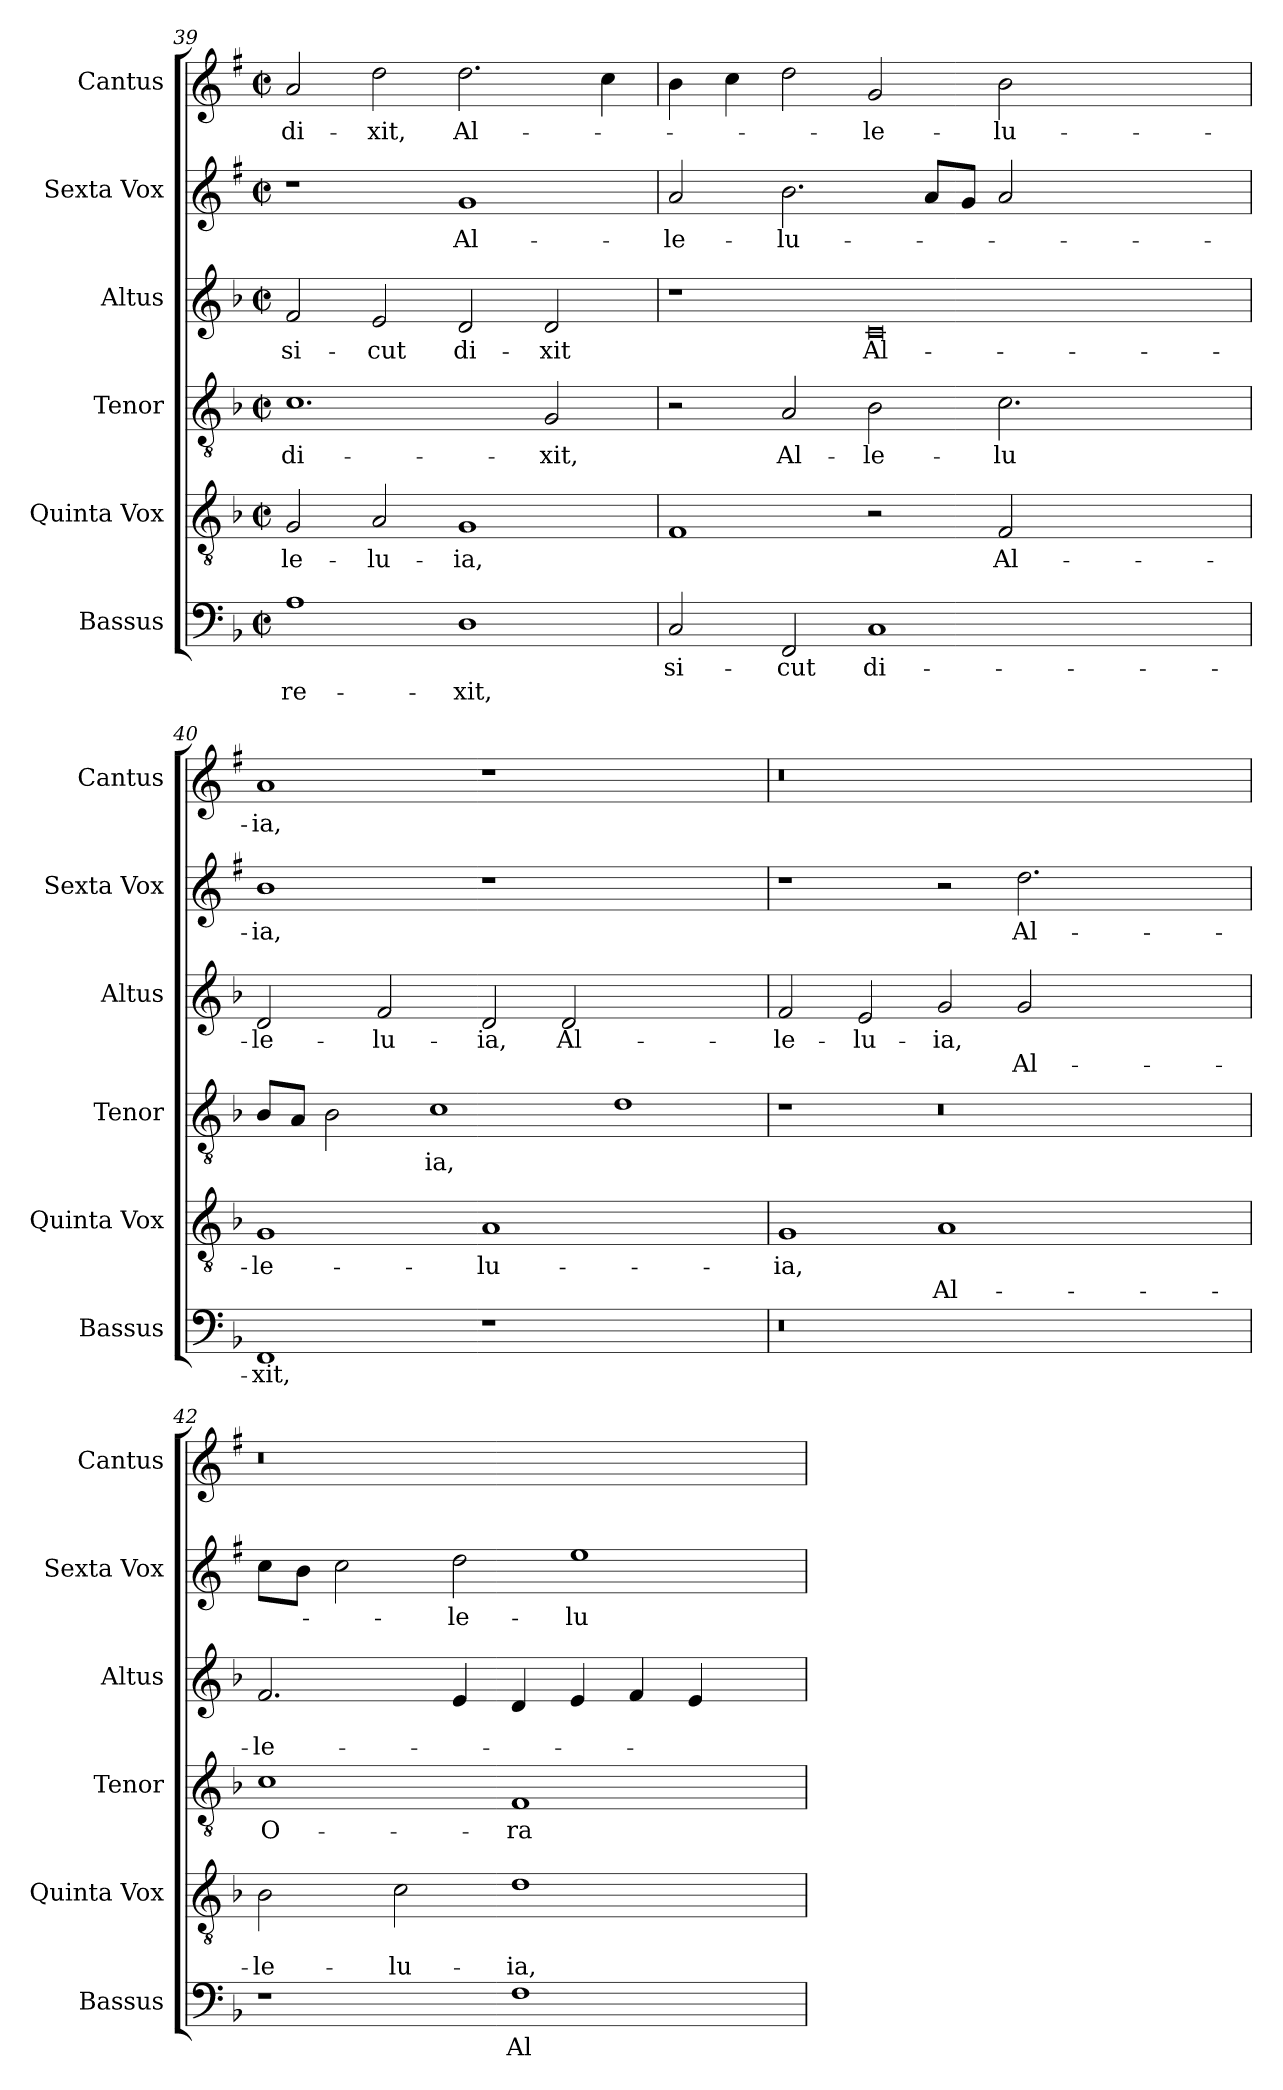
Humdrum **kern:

**kern	**text	**text	**kern	**text	**text	**kern	**text	**kern	**text	**text	**kern	**text	**kern	**text
*part6	*part6	*part6	*part5	*part5	*part5	*part4	*part4	*part3	*part3	*part3	*part2	*part2	*part1	*part1
*staff6	*staff6	*staff6	*staff5	*staff5	*staff5	*staff4	*staff4	*staff3	*staff3	*staff3	*staff2	*staff2	*staff1	*staff1
*I"Bassus	*	*	*I"Quinta Vox	*	*	*I"Tenor	*	*I"Altus	*	*	*I"Sexta Vox	*	*I"Cantus	*
*I'Bassus	*	*	*I'Quinta Vox	*	*	*I'Tenor	*	*I'Altus	*	*	*I'Sexta Vox	*	*I'Cantus	*
!!LO:LB:g=z
*clefF4	*	*	*clefGv2	*	*	*clefGv2	*	*clefG2	*	*	*clefG2	*	*clefG2	*
*	*	*	*	*	*	*	*	*	*	*	*ITrd1c2	*	*ITrd1c2	*
*k[b-]	*	*	*k[b-]	*	*	*k[b-]	*	*k[b-]	*	*	*k[b-]	*	*k[b-]	*
*F:	*	*	*F:	*	*	*F:	*	*F:	*	*	*F:	*	*F:	*
*M4/2	*	*	*M4/2	*	*	*M4/2	*	*M4/2	*	*	*M4/2	*	*M4/2	*
*met(c|)	*	*	*met(c|)	*	*	*met(c|)	*	*met(c|)	*	*	*met(c|)	*	*met(c|)	*
=39	=39	=39	=39	=39	=39	=39	=39	=39	=39	=39	=39	=39	=39	=39
!	!	!LO:LY:b	!	!LO:LY:b	!	!	!LO:LY:b	!	!LO:LY:b	!	!	!	!	!LO:LY:b
1A	.	-re-	2G	-le-	.	1.c	di-	2f	si-	.	1r	.	2g	di-
!	!	!	!	!LO:LY:b	!	!	!	!	!LO:LY:b	!	!	!	!	!LO:LY:b
.	.	.	2A	-lu-	.	.	.	2e	-cut	.	.	.	2cc	-xit,
!	!	!LO:LY:b	!	!LO:LY:b	!	!	!	!	!LO:LY:b	!	!	!LO:LY:b	!	!LO:LY:b
1D	.	-xit,	1G	-ia,	.	.	.	2d	di-	.	1f	Al-	2.cc	Al-
!	!	!	!	!	!	!	!LO:LY:b	!	!LO:LY:b	!	!	!	!	!
.	.	.	.	.	.	2G	-xit,	2d	-xit	.	.	.	.	.
.	.	.	.	.	.	.	.	.	.	.	.	.	4b-	.
!!LO:LB:g=z
=40A	=40A	=40A	=40A	=40A	=40A	=40A	=40A	=40A	=40A	=40A	=40A	=40A	=40A	=40A
!	!LO:LY:b	!	!	!	!	!	!	!	!	!	!	!LO:LY:b	!	!
2C	si-	.	1F	.	.	2r	.	1r	.	.	2g	-le-	4a	.
.	.	.	.	.	.	.	.	.	.	.	.	.	4b-	.
!	!LO:LY:b	!	!	!	!	!	!LO:LY:b	!	!	!	!	!LO:LY:b	!	!
2FF	-cut	.	.	.	.	2A	Al-	.	.	.	2.a	-lu-	2cc	.
!	!LO:LY:b	!	!	!	!	!	!LO:LY:b	!	!LO:LY:b	!	!	!	!	!LO:LY:b
1C	di-	.	2r	.	.	2B-	-le-	0c	Al-	.	.	.	2f	-le-
.	.	.	.	.	.	.	.	.	.	.	8gL	.	.	.
.	.	.	.	.	.	.	.	.	.	.	8fJ	.	.	.
!	!	!	!	!LO:LY:b	!	!	!LO:LY:b	!	!	!	!	!	!	!LO:LY:b
.	.	.	2F	Al-	.	2.c	-lu	.	.	.	2g	.	2a	-lu-
1ryy	.	.	1ryy	.	.	.	.	.	.	.	1ryy	.	1ryy	.
.	.	.	.	.	.	2.ryy	.	.	.	.	.	.	.	.
=40B	=40B	=40B	=40B	=40B	=40B	=40B	=40B	=40B	=40B	=40B	=40B	=40B	=40B	=40B
!	!LO:LY:b	!	!	!LO:LY:b	!	!	!	!	!LO:LY:b	!	!	!LO:LY:b	!	!LO:LY:b
1FF	-xit,	.	1G	-le-	.	8B-L	.	2d	-le-	.	1a	-ia,	1g	-ia,
.	.	.	.	.	.	8AJ	.	.	.	.	.	.	.	.
.	.	.	.	.	.	2B-	.	.	.	.	.	.	.	.
!	!	!	!	!	!	!	!	!	!LO:LY:b	!	!	!	!	!
.	.	.	.	.	.	.	.	2f	-lu-	.	.	.	.	.
!	!	!	!	!	!	!	!LO:LY:b	!	!	!	!	!	!	!
.	.	.	.	.	.	1c	ia,	.	.	.	.	.	.	.
!	!	!	!	!LO:LY:b	!	!	!	!	!LO:LY:b	!	!	!	!	!
1r	.	.	1A	-lu-	.	.	.	2d	-ia,	.	1r	.	1r	.
!	!	!	!	!	!	!	!	!	!LO:LY:b	!	!	!	!	!
.	.	.	.	.	.	.	.	2d	Al-	.	.	.	.	.
.	.	.	.	.	.	1d	.	.	.	.	.	.	.	.
2.ryy	.	.	2.ryy	.	.	.	.	2.ryy	.	.	2.ryy	.	2.ryy	.
=41A	=41A	=41A	=41A	=41A	=41A	=41A	=41A	=41A	=41A	=41A	=41A	=41A	=41A	=41A
!	!	!	!	!LO:LY:b	!	!	!	!	!LO:LY:b	!	!	!	!	!
0r	.	.	1G	-ia,	.	1r	.	2f	-le-	.	1r	.	0r	.
!	!	!	!	!	!	!	!	!	!LO:LY:b	!	!	!	!	!
.	.	.	.	.	.	.	.	2e	-lu-	.	.	.	.	.
!	!	!	!	!	!LO:LY:b	!	!	!	!LO:LY:b	!	!	!	!	!
.	.	.	1A	.	Al-	0r	.	2g	-ia,	.	2r	.	.	.
!	!	!	!	!	!	!	!	!	!	!LO:LY:b	!	!LO:LY:b	!	!
.	.	.	.	.	.	.	.	2g	.	Al-	2.cc	Al-	.	.
1ryy	.	.	1ryy	.	.	.	.	1ryy	.	.	.	.	1ryy	.
.	.	.	.	.	.	.	.	.	.	.	2.ryy	.	.	.
=42A	=42A	=42A	=42A	=42A	=42A	=42A	=42A	=42A	=42A	=42A	=42A	=42A	=42A	=42A
!	!	!	!	!	!LO:LY:b	!	!LO:LY:b	!	!	!LO:LY:b	!	!	!	!
1r	.	.	2B-	.	-le-	1c	O-	2.f	.	-le-	8b-L	.	0r	.
.	.	.	.	.	.	.	.	.	.	.	8aJ	.	.	.
.	.	.	.	.	.	.	.	.	.	.	2b-	.	.	.
!	!	!	!	!	!LO:LY:b	!	!	!	!	!	!	!	!	!
.	.	.	2c	.	-lu-	.	.	.	.	.	.	.	.	.
!	!	!	!	!	!	!	!	!	!	!	!	!LO:LY:b	!	!
.	.	.	.	.	.	.	.	4e	.	.	2cc	-le-	.	.
!	!LO:LY:b	!	!	!	!LO:LY:b	!	!LO:LY:b	!	!	!	!	!	!	!
1F	Al-	.	1d	.	-ia,	1F	-ra	4d	.	.	.	.	.	.
!	!	!	!	!	!	!	!	!	!	!	!	!LO:LY:b	!	!
.	.	.	.	.	.	.	.	4e	.	.	1dd	-lu-	.	.
.	.	.	.	.	.	.	.	4f	.	.	.	.	.	.
.	.	.	.	.	.	.	.	4e	.	.	.	.	.	.
4ryy	.	.	4ryy	.	.	4ryy	.	4ryy	.	.	.	.	4ryy	.
=	=	=	=	=	=	=	=	=	=	=	=	=	=	=
*-	*-	*-	*-	*-	*-	*-	*-	*-	*-	*-	*-	*-	*-	*-
